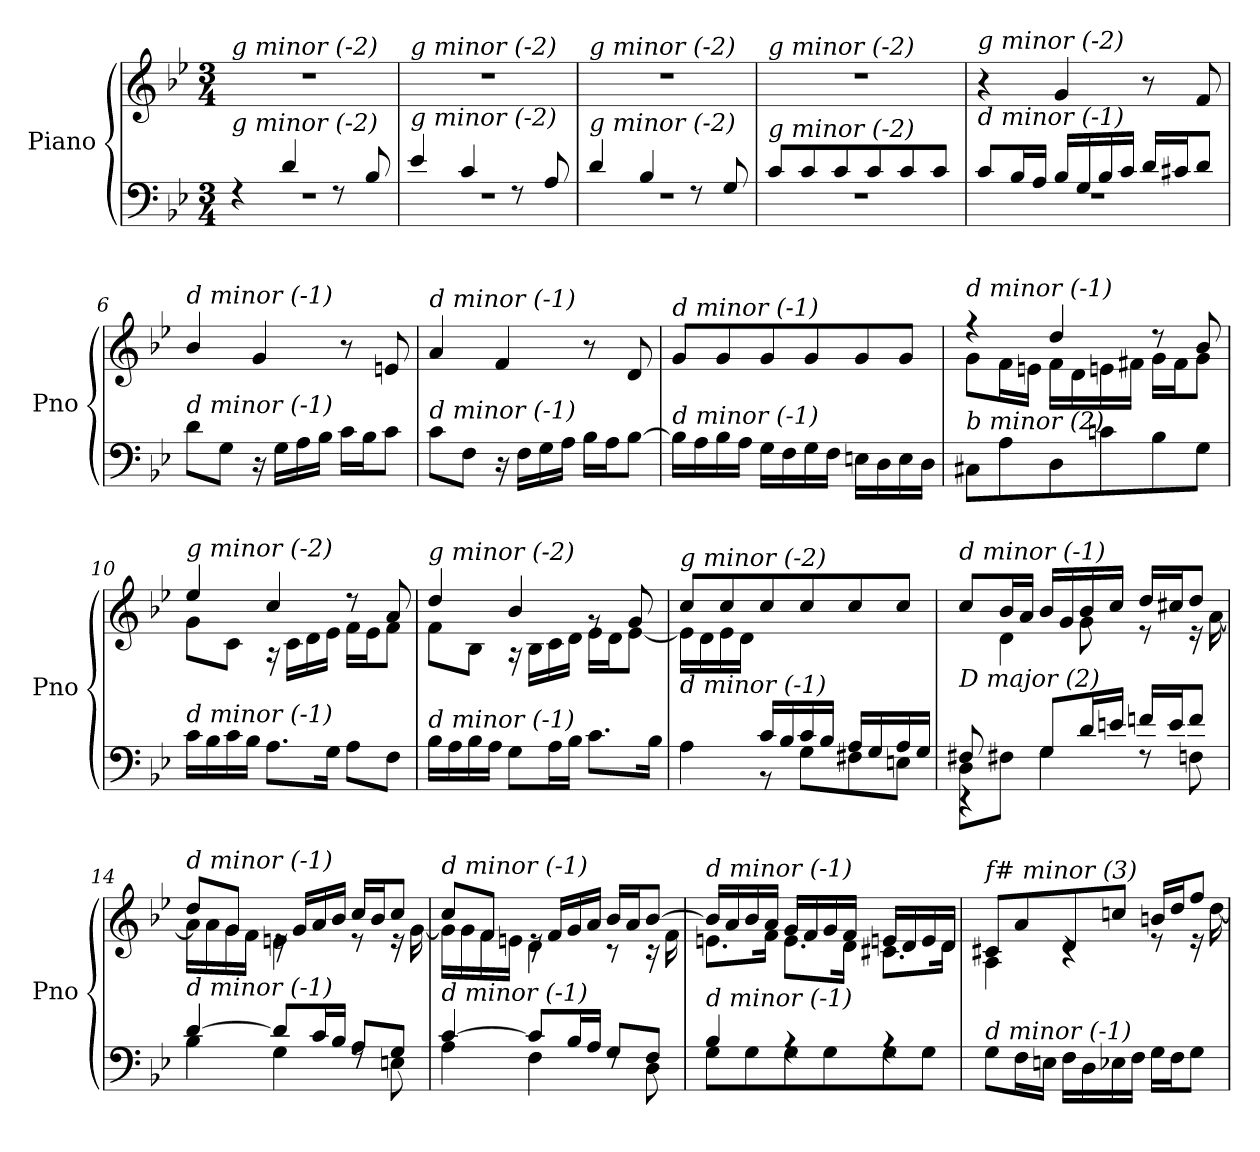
**kern	**kern
*part1	*part1
*staff2	*staff1
*I"Piano	*
*I'Pno	*
*clefF4	*clefG2
*k[b-e-]	*k[b-e-]
*M3/4	*M3/4
=1	=1
*^	*
!	!	!LO:TX:i:t=g minor (-2)
!LO:TX:i:t=g minor (-2)	!	!
4rF	2.rF	2.r
4d/	.	.
8rF	.	.
8B-/	.	.
=2	=2	=2
!	!	!LO:TX:i:t=g minor (-2)
!LO:TX:i:t=g minor (-2)	!	!
4e-/	2.rF	2.r
4c/	.	.
8rF	.	.
8A/	.	.
=3	=3	=3
!	!	!LO:TX:i:t=g minor (-2)
!LO:TX:i:t=g minor (-2)	!	!
4d/	2.rF	2.r
4B-/	.	.
8rF	.	.
8G/	.	.
=4	=4	=4
!	!	!LO:TX:i:t=g minor (-2)
!LO:TX:i:t=g minor (-2)	!	!
8c/L	2.rF	2.r
8c/	.	.
8c/	.	.
8c/	.	.
8c/	.	.
8c/J	.	.
=5	=5	=5
!	!	!LO:TX:i:t=g minor (-2)
!LO:TX:i:t=d minor (-1)	!	!
8c/L	2.rF	4r
16B-/L	.	.
16A/JJ	.	.
16B-/LL	.	4g/
16G/	.	.
16B-/	.	.
16c/JJ	.	.
16d/LL	.	8r
16c#X/J	.	.
8d/J	.	8f/
*v	*v	*
=6	=6
!	!LO:TX:i:t=d minor (-1)
!LO:TX:i:t=d minor (-1)	!
8d\L	4b-/
8G\J	.
16r	4g/
16G\LL	.
16A\	.
16B-\JJ	.
16c\LL	8r
16B-\J	.
8c\J	8en/
!!LO:LB:g=z
=7	=7
!	!LO:TX:i:t=d minor (-1)
!LO:TX:i:t=d minor (-1)	!
8c\L	4a/
8F\J	.
16r	4f/
16F\LL	.
16G\	.
16A\JJ	.
16B-\LL	8r
16A\J	.
[8B-\J	8d/
=8	=8
!	!LO:TX:i:t=d minor (-1)
!LO:TX:i:t=d minor (-1)	!
16B-\LL]	8g/L
16A\	.
16B-\	8g/
16A\JJ	.
16G\LL	8g/
16F\	.
16G\	8g/
16F\JJ	.
16En\LL	8g/
16D\	.
16E\	8g/J
16D\JJ	.
=9	=9
*	*^
!	!LO:TX:i:t=d minor (-1)	!
!LO:TX:i:t=b minor (2)	!	!
8C#X\L	4r	8g\L
8A\	.	16f\L
.	.	16en\JJ
8D\	4dd/	16f\LL
.	.	16d\
8cn\	.	16en\
.	.	16f#X\JJ
8B-\	8r	16g\LL
.	.	16f#\J
8G\J	8b-/	8g\J
=10	=10	=10
!	!LO:TX:i:t=g minor (-2)	!
!LO:TX:i:t=d minor (-1)	!	!
16c\LL	4ee-/	8g\L
16B-\	.	.
16c\	.	8c\J
16B-\JJ	.	.
8.A\L	4cc/	16r
.	.	16c\LL
.	.	16d\
16G\Jk	.	16e-\JJ
8A\L	8r	16f\LL
.	.	16e-\J
8F\J	8a/	8f\J
!!LO:LB:g=z	!!
=11	=11	=11
!	!LO:TX:i:t=g minor (-2)	!
!LO:TX:i:t=d minor (-1)	!	!
16B-\LL	4dd/	8f\L
16A\	.	.
16B-\	.	8B-\J
16A\JJ	.	.
8G\L	4b-/	16r
.	.	16B-\LL
16A\L	.	16c\
16B-\JJ	.	16d\JJ
8.c\L	8rg	16e-\LL
.	.	16d\J
.	8g/	[8e-\J
16B-\Jk	.	.
=12	=12	=12
*^	*	*
!	!	!LO:TX:i:t=g minor (-2)	!
!LO:TX:i:t=d minor (-1)	!	!	!
4ryy	4A\	8cc/L	16e-\LL]
.	.	.	16d\
.	.	8cc/	16e-\
.	.	.	16d\JJ
16c/LL	8rBB	8cc/	2ryy
16B-/	.	.	.
16c/	8G\L	8cc/	.
16B-/JJ	.	.	.
16A/LL	8F#X\	8cc/	.
16G/	.	.	.
16A/	8En\J	8cc/J	.
16G/JJ	.	.	.
=13	=13	=13	=13
*	*^	*	*
!	!	!	!LO:TX:i:t=d minor (-1)	!
!LO:TX:i:t=D major (2)	!	!	!	!
8F#X/	8D\L	4rEE	8cc/L	8ryy
2ryy	8F#X\J	.	16b-/L	4d\
.	.	.	16a/JJ	.
.	8G/L	4G\	16b-/LL	.
.	.	.	16g/	.
.	16d/L	.	16b-/	8g\
.	16en/JJ	.	16cc/JJ	.
.	16fn/LL	8rF	16dd/LL	8r
.	16e/J	.	16cc#X/J	.
8ryy	8f/J	8Fn\	8dd/J	16r
.	.	.	.	[16a\
*	*v	*v	*	*
!!LO:LB:g=z	!!
=14	=14	=14	=14
!	!	!LO:TX:i:t=d minor (-1)	!
!LO:TX:i:t=d minor (-1)	!	!	!
[4d/	4B-\	8dd/L	16a\LL]
.	.	.	16a\
.	.	8g/J	16g\
.	.	.	16f\JJ
8d/L]	4G\	16re	4en\
.	.	16g/LL	.
16c/L	.	16a/	.
16B-/JJ	.	16b-/JJ	.
8A/L	8rF	16cc/LL	8r
.	.	16b-/J	.
8G/J	8En\	8cc/J	16r
.	.	.	[16g\
=15	=15	=15	=15
!	!	!LO:TX:i:t=d minor (-1)	!
!LO:TX:i:t=d minor (-1)	!	!	!
[4c/	4A\	8cc/L	16g\LL]
.	.	.	16g\
.	.	8f/J	16f\
.	.	.	16en\JJ
8c/L]	4F\	16re	4d\
.	.	16f/LL	.
16B-/L	.	16g/	.
16A/JJ	.	16a/JJ	.
8G/L	8rF	16b-/LL	8r
.	.	16a/J	.
8F/J	8D\	[8b-/J	16r
.	.	.	16f\
=16	=16	=16	=16
!	!	!LO:TX:i:t=d minor (-1)	!
!LO:TX:i:t=d minor (-1)	!	!	!
4B-/	8G\L	16b-/LL]	8.en\L
.	.	16a/	.
.	8G\	16b-/	.
.	.	16a/JJ	16f\Jk
4rA	8G\	16g/LL	8.e\L
.	.	16f/	.
.	8G\	16g/	.
.	.	16f/JJ	16d\Jk
4rA	8G\	16en/LL	8.c#X\L
.	.	16d/	.
.	8G\J	16e/	.
.	.	16d/JJ	16d\Jk
*v	*v	*	*
=17	=17	=17
!	!LO:TX:i:t=f# minor (3)	!
!LO:TX:i:t=d minor (-1)	!	!
8G\L	8c#X/L	4A\
16F\L	8a/	.
16En\JJ	.	.
16F\LL	8d/	4rc
16D\	.	.
16E-X\	8ccn/J	.
16F\JJ	.	.
16G\LL	16bn/LL	8r
16F\J	16dd/J	.
8G\J	8ff/J	16r
.	.	[16dd\
*	*v	*v
=	=
*-	*-
